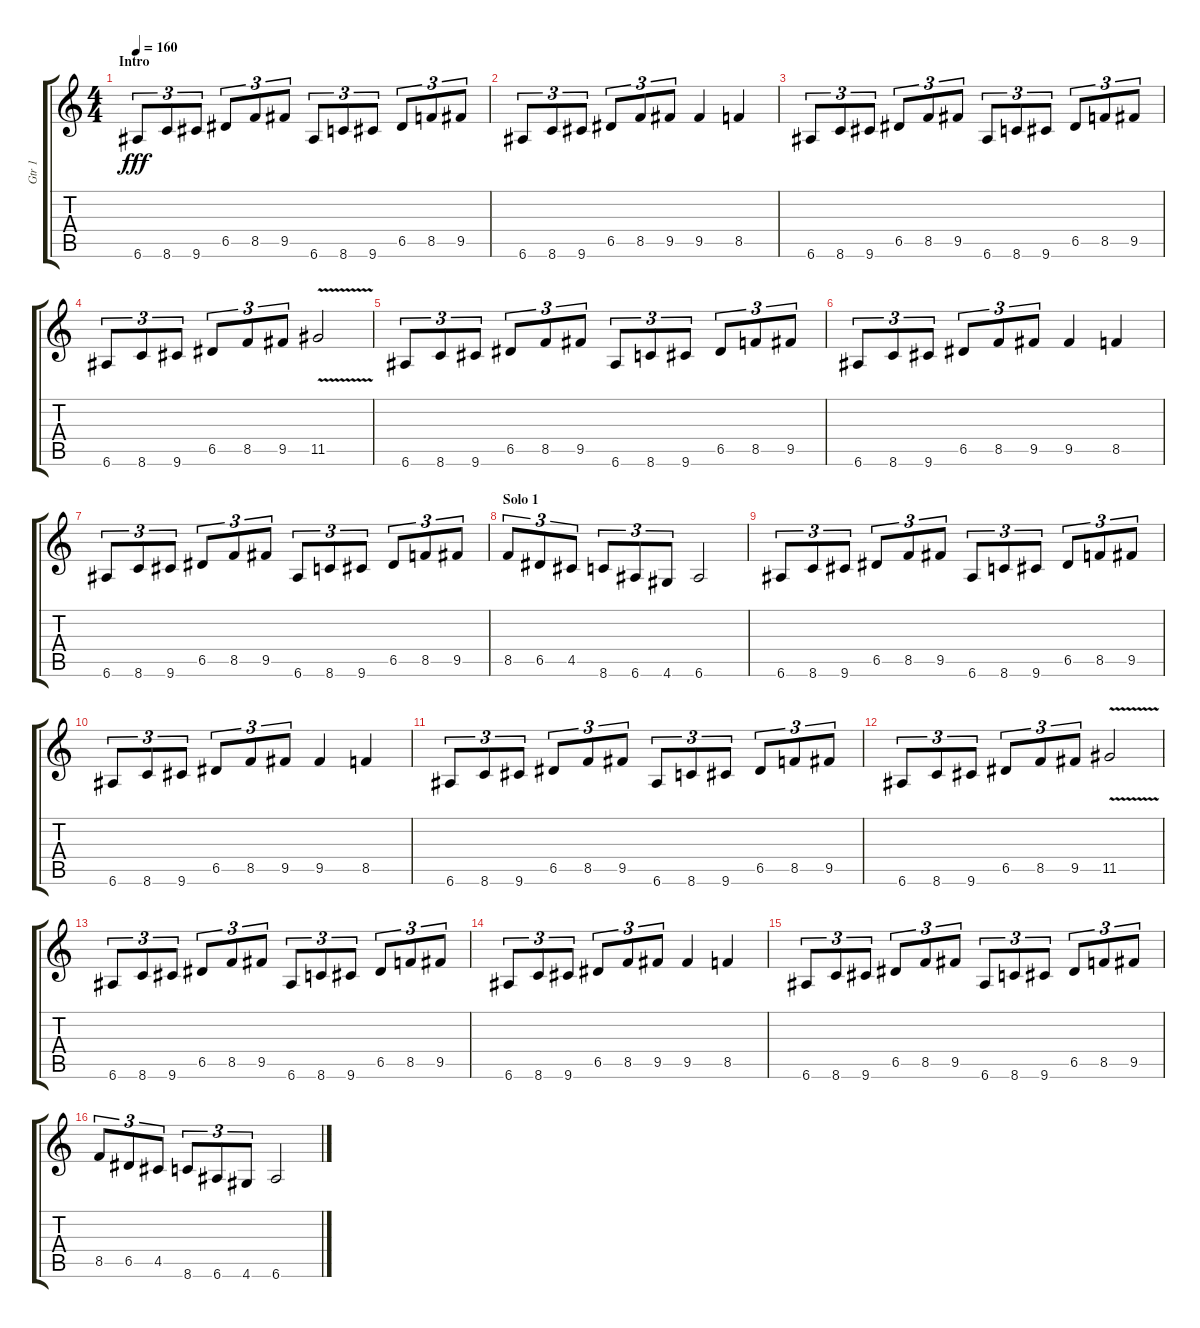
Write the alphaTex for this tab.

\track ("Gtr 1" "Gtr 1") {instrument overdrivenguitar}
\staff {score tabs}
\tuning (E4 B3 G3 D3 A2 E2) {hide}
\ts (4 4)
\section ("" "Intro")
\tempo 160
\clef g2
\ks c
6.6.8{tu (3 2) dy fff instrument overdrivenguitar} 8.6.8{tu (3 2)} 9.6.8{tu (3 2)} 6.5.8{tu (3 2)} 8.5.8{tu (3 2)} 9.5.8{tu (3 2)} 6.6.8{tu (3 2)} 8.6.8{tu (3 2)} 9.6.8{tu (3 2)} 6.5.8{tu (3 2)} 8.5.8{tu (3 2)} 9.5.8{tu (3 2)} |
6.6.8{tu (3 2)} 8.6.8{tu (3 2)} 9.6.8{tu (3 2)} 6.5.8{tu (3 2)} 8.5.8{tu (3 2)} 9.5.8{tu (3 2)} 9.5.4 8.5.4 |
6.6.8{tu (3 2)} 8.6.8{tu (3 2)} 9.6.8{tu (3 2)} 6.5.8{tu (3 2)} 8.5.8{tu (3 2)} 9.5.8{tu (3 2)} 6.6.8{tu (3 2)} 8.6.8{tu (3 2)} 9.6.8{tu (3 2)} 6.5.8{tu (3 2)} 8.5.8{tu (3 2)} 9.5.8{tu (3 2)} |
6.6.8{tu (3 2)} 8.6.8{tu (3 2)} 9.6.8{tu (3 2)} 6.5.8{tu (3 2)} 8.5.8{tu (3 2)} 9.5.8{tu (3 2)} 11.5{v}.2 |
6.6.8{tu (3 2)} 8.6.8{tu (3 2)} 9.6.8{tu (3 2)} 6.5.8{tu (3 2)} 8.5.8{tu (3 2)} 9.5.8{tu (3 2)} 6.6.8{tu (3 2)} 8.6.8{tu (3 2)} 9.6.8{tu (3 2)} 6.5.8{tu (3 2)} 8.5.8{tu (3 2)} 9.5.8{tu (3 2)} |
6.6.8{tu (3 2)} 8.6.8{tu (3 2)} 9.6.8{tu (3 2)} 6.5.8{tu (3 2)} 8.5.8{tu (3 2)} 9.5.8{tu (3 2)} 9.5.4 8.5.4 |
6.6.8{tu (3 2)} 8.6.8{tu (3 2)} 9.6.8{tu (3 2)} 6.5.8{tu (3 2)} 8.5.8{tu (3 2)} 9.5.8{tu (3 2)} 6.6.8{tu (3 2)} 8.6.8{tu (3 2)} 9.6.8{tu (3 2)} 6.5.8{tu (3 2)} 8.5.8{tu (3 2)} 9.5.8{tu (3 2)} |
\section ("" "Solo 1")
8.5.8{tu (3 2)} 6.5.8{tu (3 2)} 4.5.8{tu (3 2)} 8.6.8{tu (3 2)} 6.6.8{tu (3 2)} 4.6.8{tu (3 2)} 6.6.2 |
6.6.8{tu (3 2)} 8.6.8{tu (3 2)} 9.6.8{tu (3 2)} 6.5.8{tu (3 2)} 8.5.8{tu (3 2)} 9.5.8{tu (3 2)} 6.6.8{tu (3 2)} 8.6.8{tu (3 2)} 9.6.8{tu (3 2)} 6.5.8{tu (3 2)} 8.5.8{tu (3 2)} 9.5.8{tu (3 2)} |
6.6.8{tu (3 2)} 8.6.8{tu (3 2)} 9.6.8{tu (3 2)} 6.5.8{tu (3 2)} 8.5.8{tu (3 2)} 9.5.8{tu (3 2)} 9.5.4 8.5.4 |
6.6.8{tu (3 2)} 8.6.8{tu (3 2)} 9.6.8{tu (3 2)} 6.5.8{tu (3 2)} 8.5.8{tu (3 2)} 9.5.8{tu (3 2)} 6.6.8{tu (3 2)} 8.6.8{tu (3 2)} 9.6.8{tu (3 2)} 6.5.8{tu (3 2)} 8.5.8{tu (3 2)} 9.5.8{tu (3 2)} |
6.6.8{tu (3 2)} 8.6.8{tu (3 2)} 9.6.8{tu (3 2)} 6.5.8{tu (3 2)} 8.5.8{tu (3 2)} 9.5.8{tu (3 2)} 11.5{v}.2 |
6.6.8{tu (3 2)} 8.6.8{tu (3 2)} 9.6.8{tu (3 2)} 6.5.8{tu (3 2)} 8.5.8{tu (3 2)} 9.5.8{tu (3 2)} 6.6.8{tu (3 2)} 8.6.8{tu (3 2)} 9.6.8{tu (3 2)} 6.5.8{tu (3 2)} 8.5.8{tu (3 2)} 9.5.8{tu (3 2)} |
6.6.8{tu (3 2)} 8.6.8{tu (3 2)} 9.6.8{tu (3 2)} 6.5.8{tu (3 2)} 8.5.8{tu (3 2)} 9.5.8{tu (3 2)} 9.5.4 8.5.4 |
6.6.8{tu (3 2)} 8.6.8{tu (3 2)} 9.6.8{tu (3 2)} 6.5.8{tu (3 2)} 8.5.8{tu (3 2)} 9.5.8{tu (3 2)} 6.6.8{tu (3 2)} 8.6.8{tu (3 2)} 9.6.8{tu (3 2)} 6.5.8{tu (3 2)} 8.5.8{tu (3 2)} 9.5.8{tu (3 2)} |
8.5.8{tu (3 2)} 6.5.8{tu (3 2)} 4.5.8{tu (3 2)} 8.6.8{tu (3 2)} 6.6.8{tu (3 2)} 4.6.8{tu (3 2)} 6.6.2
